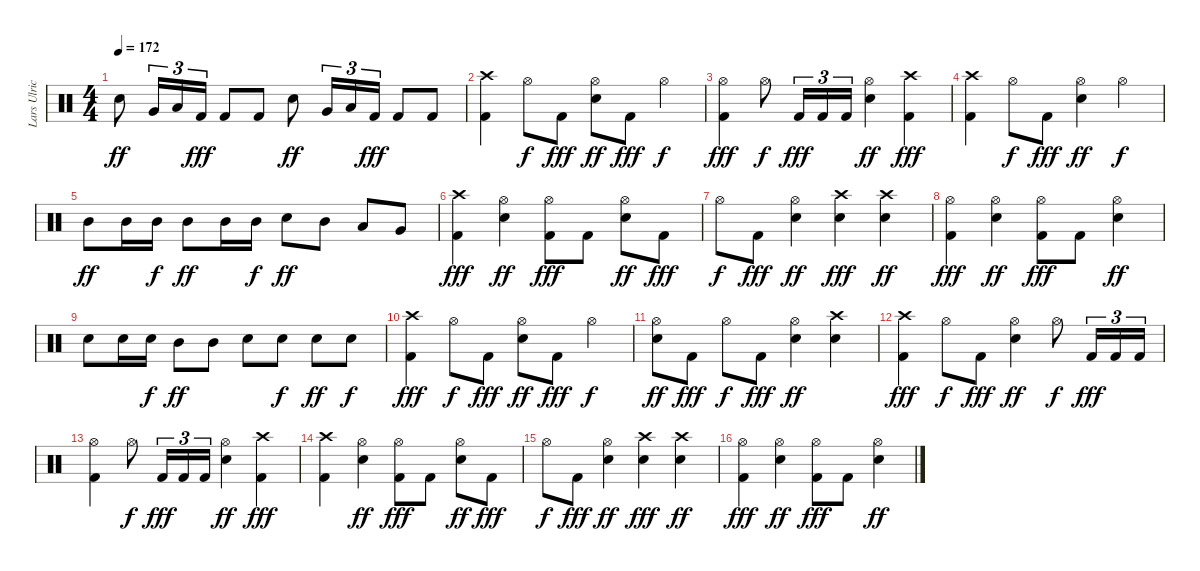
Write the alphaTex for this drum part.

\track ("Lars Ulrich" "Lars Ulric") {instrument percussion}
\staff {score}
\articulation defaults
\ts (4 4)
\tempo 172
\clef neutral
\ks c "Snare (hit) 2".8{dy ff} "Very Low Tom (hit)".16{tu (3 2)} "Low Tom (hit)".16{tu (3 2)} "Kick (hit) 2".16{tu (3 2) dy fff} "Kick (hit) 2".8 "Kick (hit) 2".8 "Snare (hit) 2".8{dy ff} "Very Low Tom (hit)".16{tu (3 2)} "Low Tom (hit)".16{tu (3 2)} "Kick (hit) 2".16{tu (3 2) dy fff} "Kick (hit) 2".8 "Kick (hit) 2".8
|
("Crash high (hit)" "Kick (hit) 2").4 "Hi-Hat (open)".8{dy f} "Kick (hit) 2".8{dy fff} ("Hi-Hat (open)" "Snare (hit) 2").8{dy ff} "Kick (hit) 2".8{dy fff} "Hi-Hat (open)".4{dy f} |
("Hi-Hat (open)" "Kick (hit) 2").4{dy fff} "Hi-Hat (open)".8{dy f} "Kick (hit) 2".16{tu (3 2) dy fff} "Kick (hit) 2".16{tu (3 2)} "Kick (hit) 2".16{tu (3 2)} ("Hi-Hat (open)" "Snare (hit) 2").4{dy ff} ("Crash high (hit)" "Kick (hit) 2").4{dy fff} |
("Crash high (hit)" "Kick (hit) 2").4 "Hi-Hat (open)".8{dy f} "Kick (hit) 2".8{dy fff} ("Hi-Hat (open)" "Snare (hit) 2").4{dy ff} "Hi-Hat (open)".4{dy f} |
"Mid Tom (hit)".8{dy ff} "Mid Tom (hit)".16 "Mid Tom (hit)".16{dy f} "Mid Tom (hit)".8{dy ff} "Mid Tom (hit)".16 "Mid Tom (hit)".16{dy f} "Snare (hit) 2".8{dy ff} "Mid Tom (hit)".8 "Low Tom (hit)".8 "Very Low Tom (hit)".8 |
("Crash high (hit)" "Kick (hit) 2").4{dy fff} ("Hi-Hat (open)" "Snare (hit) 2").4{dy ff} ("Hi-Hat (open)" "Kick (hit) 2").8{dy fff} "Kick (hit) 2".8 ("Hi-Hat (open)" "Snare (hit) 2").8{dy ff} "Kick (hit) 2".8{dy fff} |
"Hi-Hat (open)".8{dy f} "Kick (hit) 2".8{dy fff} ("Snare (hit) 2" "Hi-Hat (open)").4{dy ff} ("Crash high (hit)" "Snare (hit) 2").4{dy fff} ("Crash high (hit)" "Snare (hit) 2").4{dy ff} |
("Hi-Hat (open)" "Kick (hit) 2").4{dy fff} ("Snare (hit) 2" "Hi-Hat (open)").4{dy ff} ("Hi-Hat (open)" "Kick (hit) 2").8{dy fff} "Kick (hit) 2".8 ("Snare (hit) 2" "Hi-Hat (open)").4{dy ff} |
"Snare (hit) 2".8 "Snare (hit) 2".16 "Snare (hit) 2".16{dy f} "Mid Tom (hit)".8{dy ff} "Mid Tom (hit)".8 "Snare (hit) 2".8 "Snare (hit) 2".8{dy f} "Snare (hit) 2".8{dy ff} "Snare (hit) 2".8{dy f} |
("Crash high (hit)" "Kick (hit) 2").4{dy fff} "Hi-Hat (open)".8{dy f} "Kick (hit) 2".8{dy fff} ("Hi-Hat (open)" "Snare (hit) 2").8{dy ff} "Kick (hit) 2".8{dy fff} "Hi-Hat (open)".4{dy f} |
("Hi-Hat (open)" "Snare (hit) 2").8{dy ff} "Kick (hit) 2".8{dy fff} "Hi-Hat (open)".8{dy f} "Kick (hit) 2".8{dy fff} ("Hi-Hat (open)" "Snare (hit) 2").4{dy ff} ("Crash high (hit)" "Snare (hit) 2").4 |
("Crash high (hit)" "Kick (hit) 2").4{dy fff} "Hi-Hat (open)".8{dy f} "Kick (hit) 2".8{dy fff} ("Hi-Hat (open)" "Snare (hit) 2").4{dy ff} "Hi-Hat (open)".8{dy f} "Kick (hit) 2".16{tu (3 2) dy fff} "Kick (hit) 2".16{tu (3 2)} "Kick (hit) 2".16{tu (3 2)} |
("Hi-Hat (open)" "Kick (hit) 2").4 "Hi-Hat (open)".8{dy f} "Kick (hit) 2".16{tu (3 2) dy fff} "Kick (hit) 2".16{tu (3 2)} "Kick (hit) 2".16{tu (3 2)} ("Hi-Hat (open)" "Snare (hit) 2").4{dy ff} ("Crash high (hit)" "Kick (hit) 2").4{dy fff} |
("Crash high (hit)" "Kick (hit) 2").4 ("Hi-Hat (open)" "Snare (hit) 2").4{dy ff} ("Hi-Hat (open)" "Kick (hit) 2").8{dy fff} "Kick (hit) 2".8 ("Hi-Hat (open)" "Snare (hit) 2").8{dy ff} "Kick (hit) 2".8{dy fff} |
"Hi-Hat (open)".8{dy f} "Kick (hit) 2".8{dy fff} ("Hi-Hat (open)" "Snare (hit) 2").4{dy ff} ("Crash high (hit)" "Snare (hit) 2").4{dy fff} ("Crash high (hit)" "Snare (hit) 2").4{dy ff} |
("Hi-Hat (open)" "Kick (hit) 2").4{dy fff} ("Hi-Hat (open)" "Snare (hit) 2").4{dy ff} ("Hi-Hat (open)" "Kick (hit) 2").8{dy fff} "Kick (hit) 2".8 ("Hi-Hat (open)" "Snare (hit) 2").4{dy ff}
